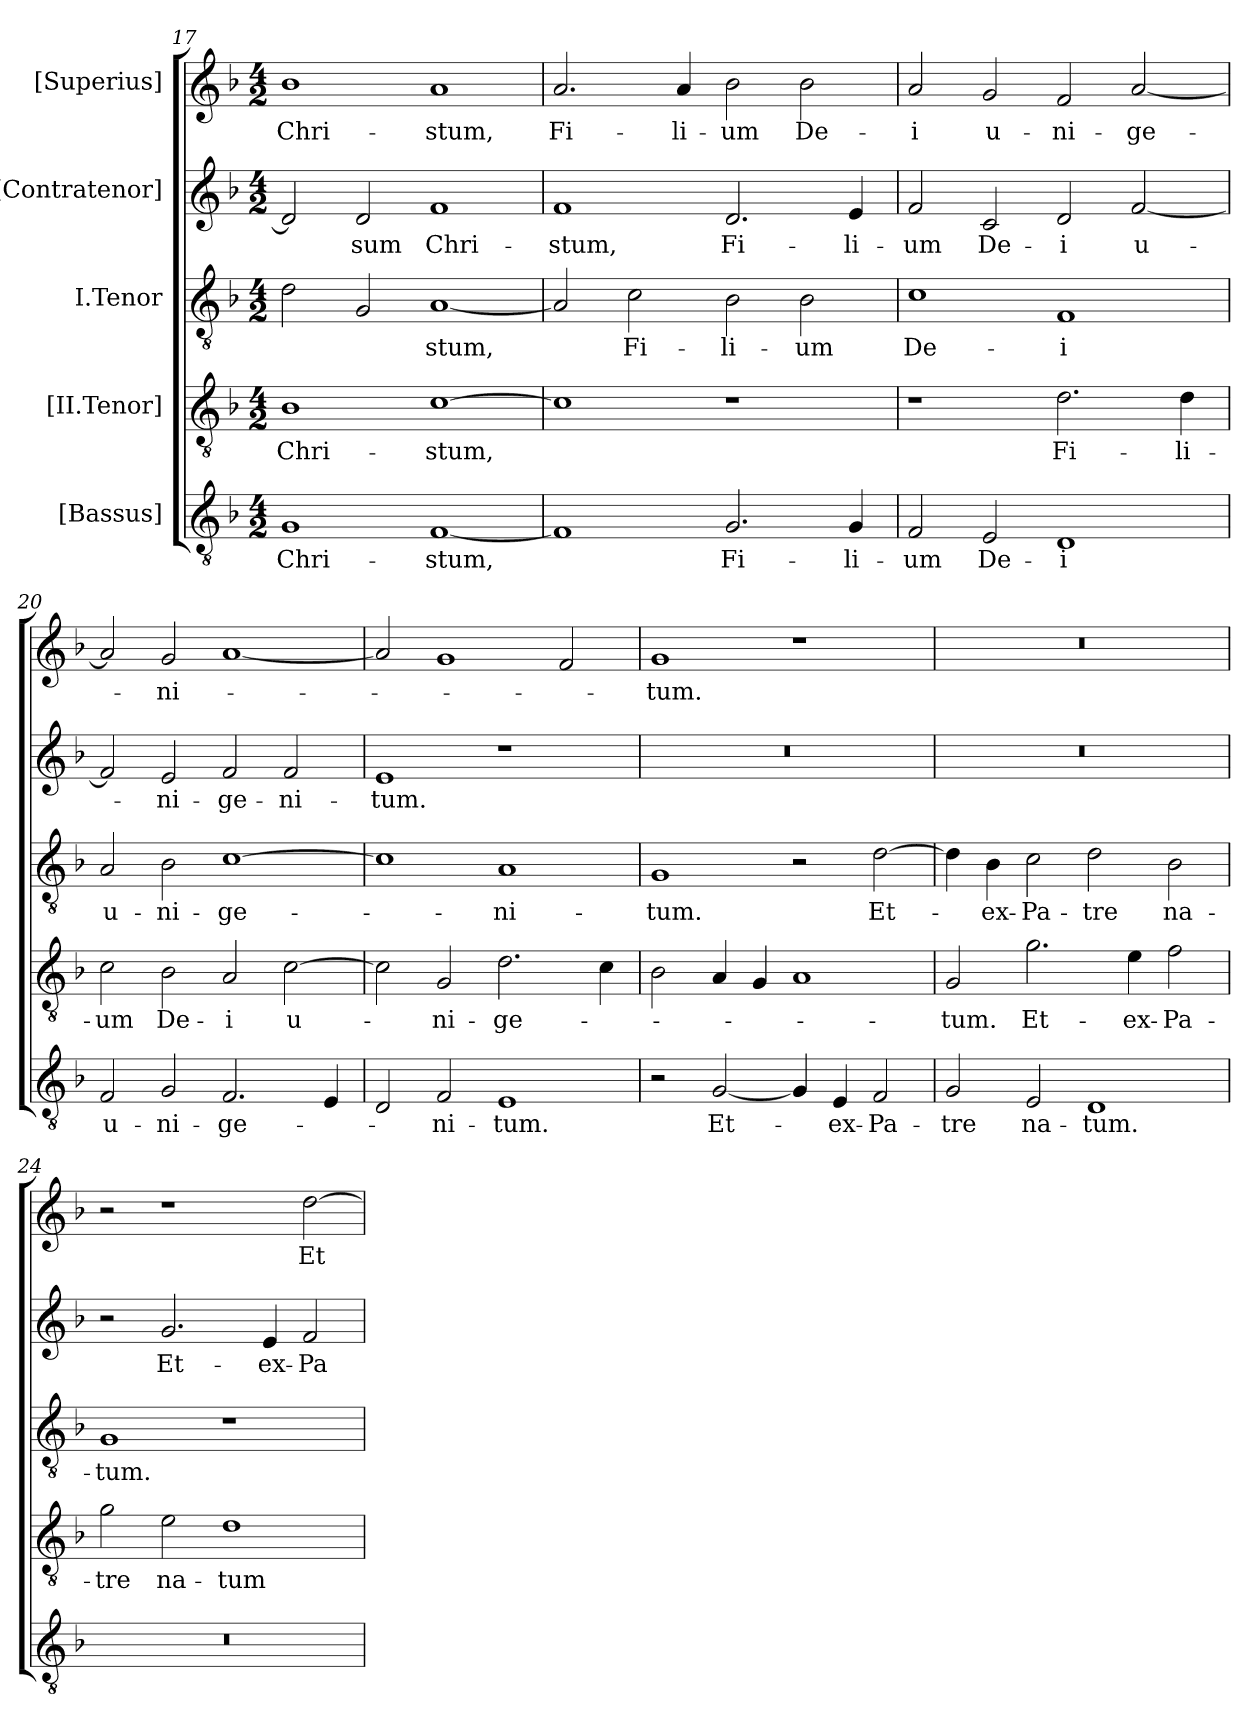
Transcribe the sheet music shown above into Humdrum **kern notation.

**kern	**text	**kern	**text	**kern	**text	**kern	**text	**kern	**text
*part5	*part5	*part4	*part4	*part3	*part3	*part2	*part2	*part1	*part1
*staff5	*staff5	*staff4	*staff4	*staff3	*staff3	*staff2	*staff2	*staff1	*staff1
*I"[Bassus]	*	*I"[II.Tenor]	*	*I"I.Tenor	*	*I"[Contratenor]	*	*I"[Superius]	*
*clefGv2	*	*clefGv2	*	*clefGv2	*	*clefG2	*	*clefG2	*
*k[b-]	*	*k[b-]	*	*k[b-]	*	*k[b-]	*	*k[b-]	*
*M4/2	*	*M4/2	*	*M4/2	*	*M4/2	*	*M4/2	*
=17	=17	=17	=17	=17	=17	=17	=17	=17	=17
1G/	Chri-	1B-\	Chri-	2d\	.	2d/]	.	1b-\	Chri-
.	.	.	.	2G/	.	2d/	-sum	.	.
[1F/	-stum,	[1c\	-stum,	[1A/	-stum,	1f/	Chri-	1a/	-stum,
=18	=18	=18	=18	=18	=18	=18	=18	=18	=18
1F/]	.	1c\]	.	2A/]	.	1f/	-stum,	2.a/	Fi-
.	.	.	.	2c\	Fi-	.	.	.	.
.	.	.	.	.	.	.	.	4a/	-li-
2.G/	Fi-	1r	.	2B-\	-li-	2.d/	Fi-	2b-\	-um
.	.	.	.	2B-\	-um	.	.	2b-\	De-
4G/	-li-	.	.	.	.	4e/	-li-	.	.
=19	=19	=19	=19	=19	=19	=19	=19	=19	=19
2F/	-um	1r	.	1c\	De-	2f/	-um	2a/	-i
2E/	De-	.	.	.	.	2c/	De-	2g/	u-
1D/	-i	2.d\	Fi-	1F/	-i	2d/	-i	2f/	-ni-
.	.	.	.	.	.	[2f/	u-	[2a/	-ge-
.	.	4d\	-li-	.	.	.	.	.	.
=20	=20	=20	=20	=20	=20	=20	=20	=20	=20
2F/	u-	2c\	-um	2A/	u-	2f/]	.	2a/]	.
2G/	-ni-	2B-\	De-	2B-\	-ni-	2e/	-ni-	2g/	-ni-
2.F/	-ge-	2A/	-i	[1c\	-ge-	2f/	-ge-	[1a/	.
.	.	[2c\	u-	.	.	2f/	-ni-	.	.
4E/	.	.	.	.	.	.	.	.	.
=21	=21	=21	=21	=21	=21	=21	=21	=21	=21
2D/	.	2c\]	.	1c\]	.	1e/	-tum.	2a/]	.
2F/	-ni-	2G/	-ni-	.	.	.	.	1g/	.
1E/	-tum.	2.d\	-ge-	1A/	-ni-	1r	.	.	.
.	.	.	.	.	.	.	.	2f/	.
.	.	4c\	.	.	.	.	.	.	.
=22	=22	=22	=22	=22	=22	=22	=22	=22	=22
2r	.	2B-\	.	1G/	-tum.	0r	.	1g/	-tum.
[2G/	Et-	4A/	.	.	.	.	.	.	.
.	.	4G/	.	.	.	.	.	.	.
4G/]	.	1A/	.	2r	.	.	.	1r	.
4E/	ex-	.	.	.	.	.	.	.	.
2F/	Pa-	.	.	[2d\	Et-	.	.	.	.
=23	=23	=23	=23	=23	=23	=23	=23	=23	=23
2G/	-tre	2G/	-tum.	4d\]	.	0r	.	0r	.
.	.	.	.	4B-\	ex-	.	.	.	.
2E/	na-	2.g\	Et-	2c\	Pa-	.	.	.	.
1D/	-tum.	.	.	2d\	-tre	.	.	.	.
.	.	4e\	ex-	.	.	.	.	.	.
.	.	2f\	Pa-	2B-\	na-	.	.	.	.
=24	=24	=24	=24	=24	=24	=24	=24	=24	=24
0r	.	2g\	-tre	1G/	-tum.	2r	.	2r	.
.	.	2e\	na-	.	.	2.g/	Et-	1r	.
.	.	1d\	-tum	1r	.	.	.	.	.
.	.	.	.	.	.	4e/	ex-	.	.
.	.	.	.	.	.	2f/	Pa-	[2dd\	Et-
=	=	=	=	=	=	=	=	=	=
*-	*-	*-	*-	*-	*-	*-	*-	*-	*-
